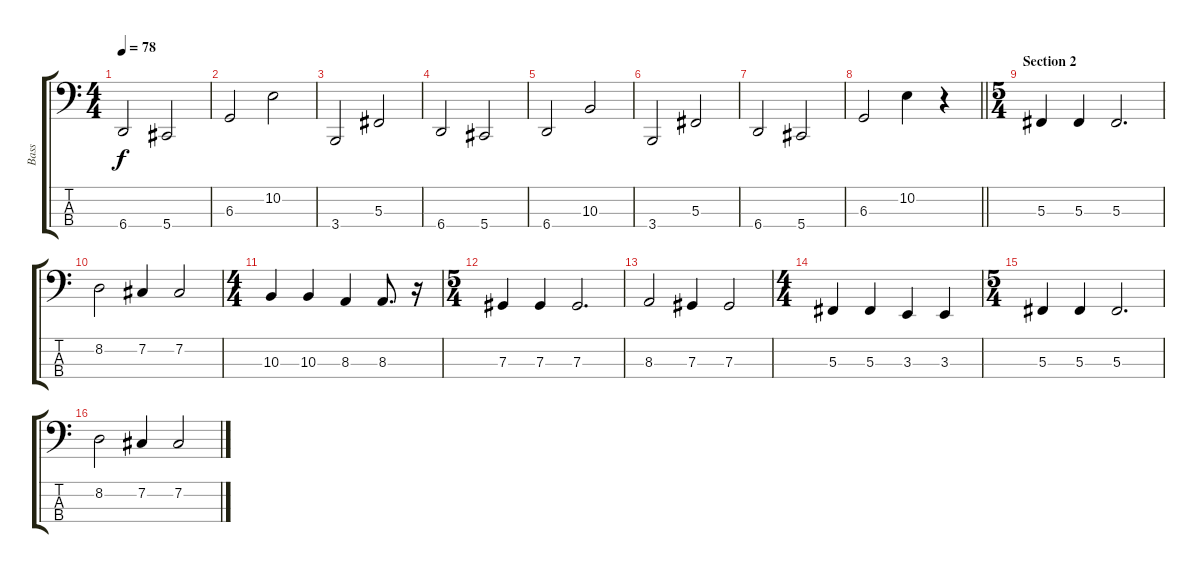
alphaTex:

\track ("Bass" "Bass") {instrument electricbasspick}
\staff {score tabs}
\tuning (B1 Gb1 Db1 Ab0) {hide}
\ts (4 4)
\tempo 78
\clef f4
\ks c
6.4.2{dy f} 5.4.2 |
6.3.2 10.2.2 |
3.4.2 5.3.2 |
6.4.2 5.4.2 |
6.4.2 10.3.2 |
3.4.2 5.3.2 |
6.4.2 5.4.2 |
\barLineRight lightlight
6.3.2 10.2.4 r.4 |
\ts (5 4)
\section ("" "Section 2")
5.3.4 5.3.4 5.3.2{d} |
8.2.2 7.2.4 7.2.2 |
\ts (4 4)
10.3.4 10.3.4 8.3.4 8.3.8{d} r.16 |
\ts (5 4)
7.3.4 7.3.4 7.3.2{d} |
8.3.2 7.3.4 7.3.2 |
\ts (4 4)
5.3.4 5.3.4 3.3.4 3.3.4 |
\ts (5 4)
5.3.4 5.3.4 5.3.2{d} |
8.2.2 7.2.4 7.2.2
